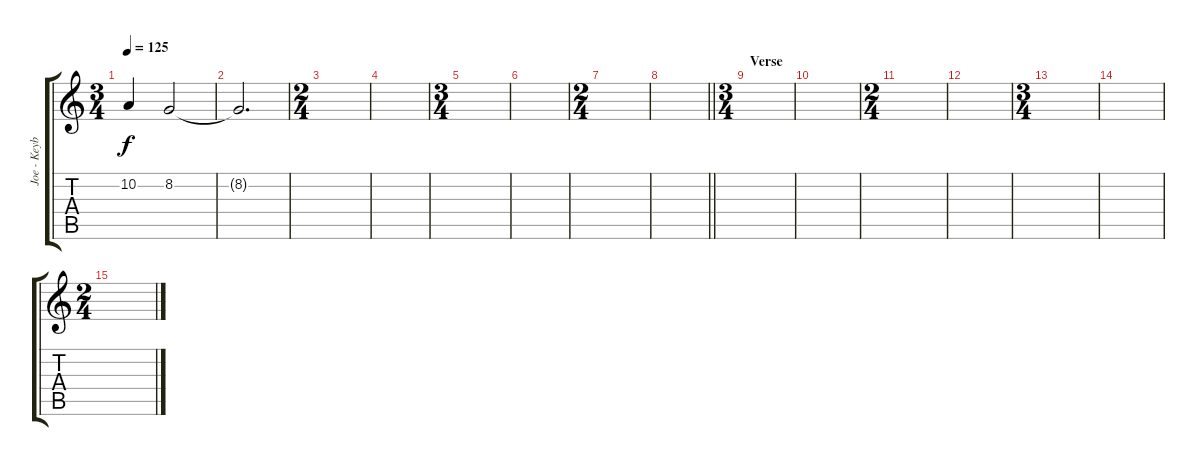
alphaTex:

\track ("Joe - Keyboards" "Joe - Keyb") {instrument lead3calliope}
\staff {score tabs}
\tuning (E4 B3 G3 D3 A2 E2) {hide}
\ts (3 4)
\tempo 125
\clef g2
\ks c
10.2.4{dy f instrument pad5bowed} 8.2.2 |
8.2{t}.2{d} |
\ts (2 4)
|
|
\ts (3 4)
|
|
\ts (2 4)
|
\barLineRight lightlight
|
\ts (3 4)
\section ("" "Verse")
|
|
\ts (2 4)
|
|
\ts (3 4)
|
|
\ts (2 4)
